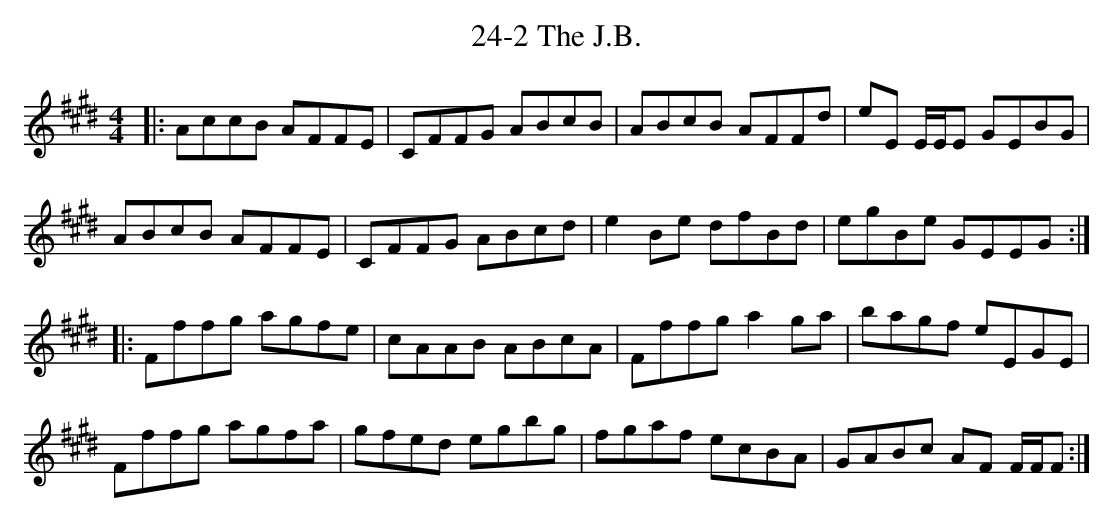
X:1
T: 24-2 The J.B.
M: 4/4
L: 1/8
K: F#dor
|:AccB AFFE|CFFG ABcB|ABcB AFFd|eE E/2E/2E GEBG|
ABcB AFFE|CFFG ABcd|e2Be dfBd|egBe GEEG:|
|:Fffg agfe|cAAB ABcA|Fffg a2ga|bagf eEGE|
Fffg agfa|gfed egbg|fgaf ecBA|GABc AF F/2F/2F:|
